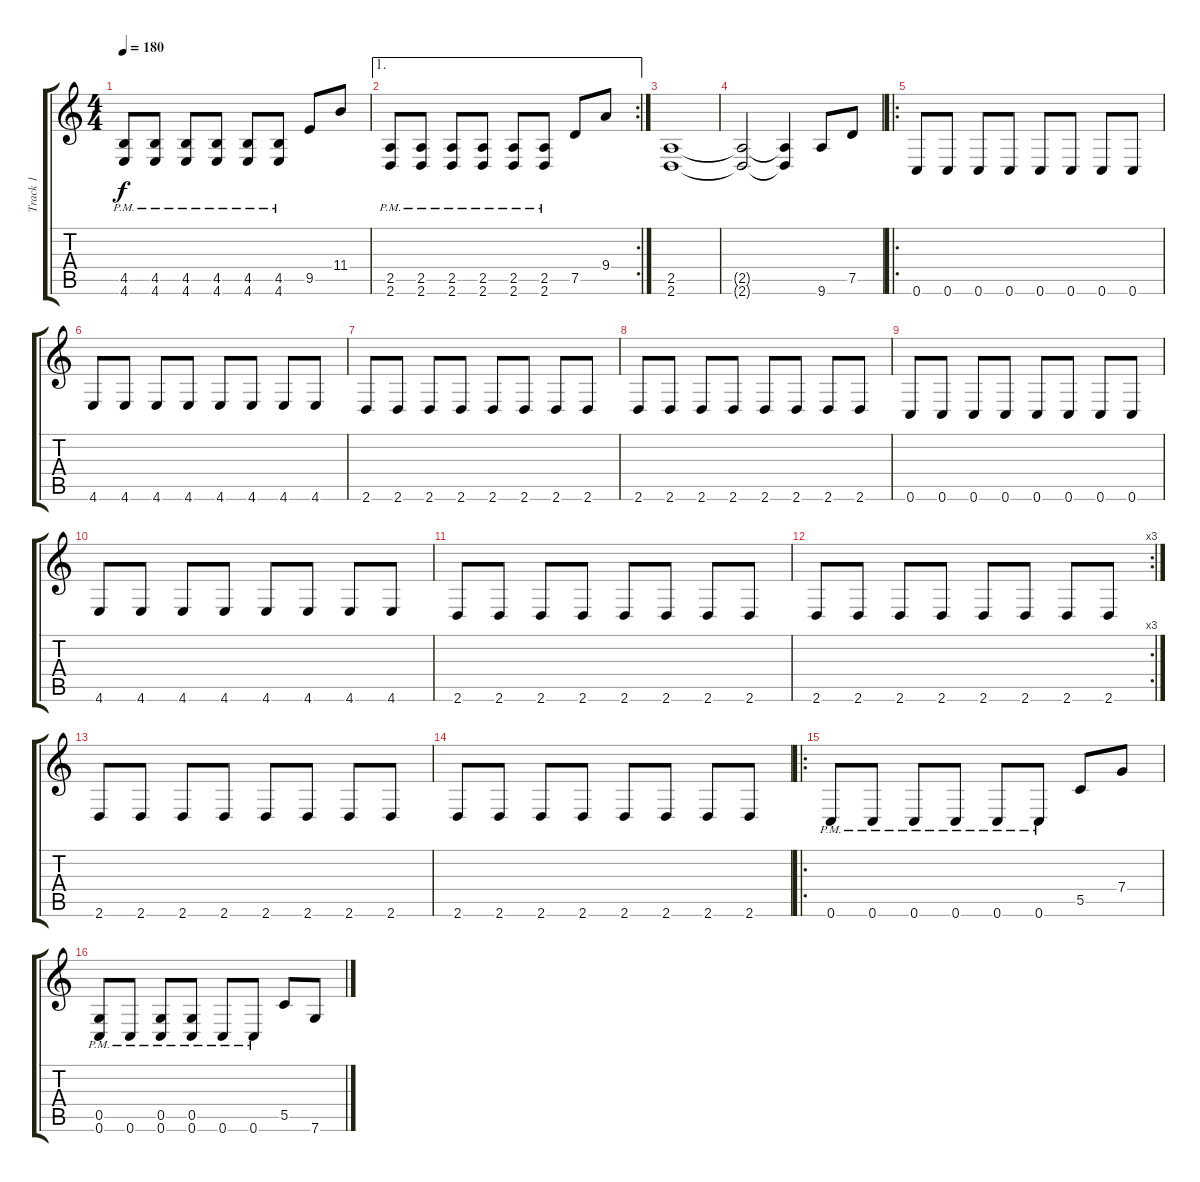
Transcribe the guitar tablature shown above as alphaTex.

\track ("Track 1" "Track 1") {instrument overdrivenguitar}
\staff {score tabs}
\tuning (D4 A3 F3 C3 G2 C2) {hide}
\ts (4 4)
\tempo 180
\clef g2
\ks c
(4.5{pm} 4.6{pm}).8{dy f} (4.5{pm} 4.6{pm}).8 (4.5{pm} 4.6{pm}).8 (4.5{pm} 4.6{pm}).8 (4.5{pm} 4.6{pm}).8 (4.5{pm} 4.6{pm}).8 9.5.8 11.4.8 |
\ae 1
\rc 2
(2.5{pm} 2.6{pm}).8 (2.5{pm} 2.6{pm}).8 (2.5{pm} 2.6{pm}).8 (2.5{pm} 2.6{pm}).8 (2.5{pm} 2.6{pm}).8 (2.5{pm} 2.6{pm}).8 7.5.8 9.4.8 |
(2.5 2.6).1 |
(2.5{t} 2.6{t}).2 (2.5{t} 2.6{t}).4 9.6.8 7.5.8 |
\ro
0.6.8 0.6.8 0.6.8 0.6.8 0.6.8 0.6.8 0.6.8 0.6.8 |
4.6.8 4.6.8 4.6.8 4.6.8 4.6.8 4.6.8 4.6.8 4.6.8 |
2.6.8 2.6.8 2.6.8 2.6.8 2.6.8 2.6.8 2.6.8 2.6.8 |
2.6.8 2.6.8 2.6.8 2.6.8 2.6.8 2.6.8 2.6.8 2.6.8 |
0.6.8 0.6.8 0.6.8 0.6.8 0.6.8 0.6.8 0.6.8 0.6.8 |
4.6.8 4.6.8 4.6.8 4.6.8 4.6.8 4.6.8 4.6.8 4.6.8 |
2.6.8 2.6.8 2.6.8 2.6.8 2.6.8 2.6.8 2.6.8 2.6.8 |
\rc 3
2.6.8 2.6.8 2.6.8 2.6.8 2.6.8 2.6.8 2.6.8 2.6.8 |
2.6.8 2.6.8 2.6.8 2.6.8 2.6.8 2.6.8 2.6.8 2.6.8 |
2.6.8 2.6.8 2.6.8 2.6.8 2.6.8 2.6.8 2.6.8 2.6.8 |
\ro
0.6{pm}.8 0.6{pm}.8 0.6{pm}.8 0.6{pm}.8 0.6{pm}.8 0.6{pm}.8 5.5.8 7.4.8 |
(0.5{pm} 0.6{pm}).8 0.6{pm}.8 (0.5{pm} 0.6{pm}).8 (0.5{pm} 0.6{pm}).8 0.6{pm}.8 0.6{pm}.8 5.5.8 7.6.8
